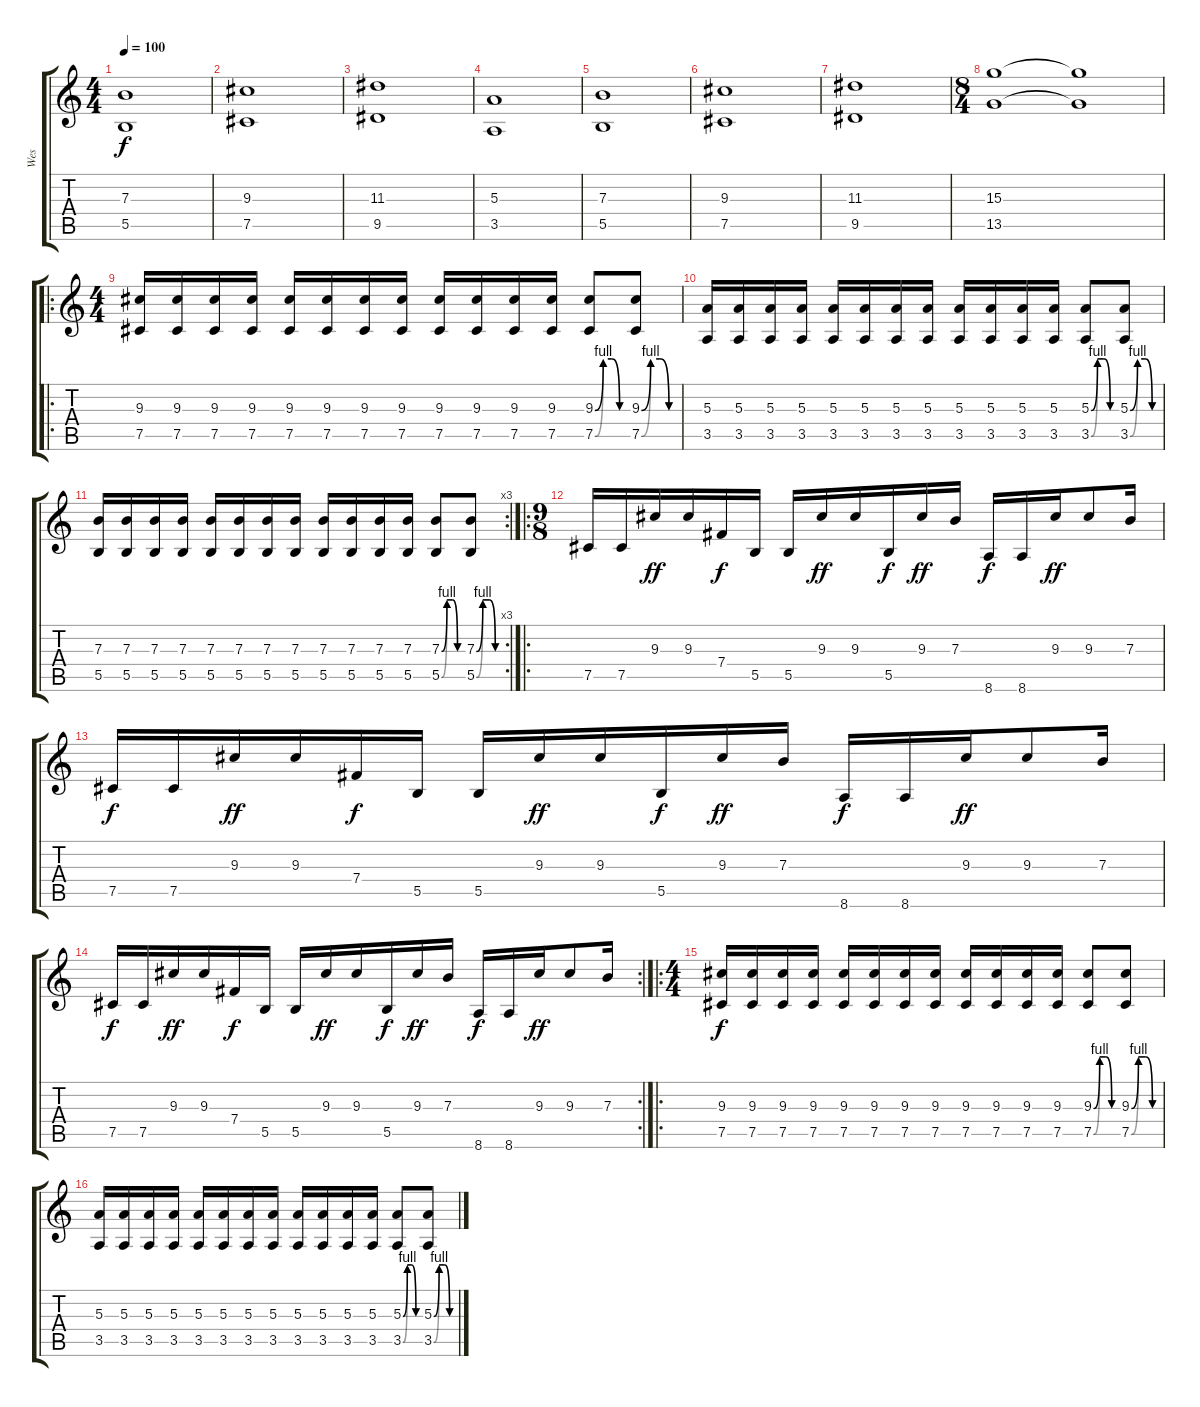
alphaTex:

\track ("Wes" "Wes") {instrument distortionguitar}
\staff {score tabs}
\tuning (Db4 Ab3 E3 B2 Gb2 Db2) {hide}
\ts (4 4)
\tempo 100
\clef g2
\ks c
(7.3 5.5).1{dy f instrument distortionguitar} |
(9.3 7.5).1 |
(11.3 9.5).1 |
(5.3 3.5).1 |
(7.3 5.5).1 |
(9.3 7.5).1 |
(11.3 9.5).1 |
\ts (8 4)
(15.3 13.5).1 (15.3{t} 13.5{t}).1 |
\ro
\ts (4 4)
(9.3 7.5).16{volume 11} (9.3 7.5).16 (9.3 7.5).16 (9.3 7.5).16 (9.3 7.5).16 (9.3 7.5).16 (9.3 7.5).16 (9.3 7.5).16 (9.3 7.5).16 (9.3 7.5).16 (9.3 7.5).16 (9.3 7.5).16 (9.3{be (custom 0 0 15 4 30 4 45 0 60 0)} 7.5{be (custom 0 0 15 4 30 4 45 0 60 0)}).8 (9.3{be (custom 0 0 15 4 30 4 45 0 60 0)} 7.5{be (custom 0 0 15 4 30 4 45 0 60 0)}).8 |
(5.3 3.5).16{volume 11} (5.3 3.5).16 (5.3 3.5).16 (5.3 3.5).16 (5.3 3.5).16 (5.3 3.5).16 (5.3 3.5).16 (5.3 3.5).16 (5.3 3.5).16 (5.3 3.5).16 (5.3 3.5).16 (5.3 3.5).16 (5.3{be (custom 0 0 15 4 30 4 45 0 60 0)} 3.5{be (custom 0 0 15 4 30 4 45 0 60 0)}).8 (5.3{be (custom 0 0 15 4 30 4 45 0 60 0)} 3.5{be (custom 0 0 15 4 30 4 45 0 60 0)}).8 |
\rc 3
(7.3 5.5).16{volume 11} (7.3 5.5).16 (7.3 5.5).16 (7.3 5.5).16 (7.3 5.5).16 (7.3 5.5).16 (7.3 5.5).16 (7.3 5.5).16 (7.3 5.5).16 (7.3 5.5).16 (7.3 5.5).16 (7.3 5.5).16 (7.3{be (custom 0 0 15 4 30 4 45 0 60 0)} 5.5{be (custom 0 0 15 4 30 4 45 0 60 0)}).8 (7.3{be (custom 0 0 15 4 30 4 45 0 60 0)} 5.5{be (custom 0 0 15 4 30 4 45 0 60 0)}).8 |
\ro
\ts (9 8)
7.5.16{volume 7 instrument electricguitarclean} 7.5.16 9.3.16{dy ff} 9.3.16 7.4.16{dy f} 5.5.16 5.5.16 9.3.16{dy ff} 9.3.16 5.5.16{dy f} 9.3.16{dy ff} 7.3.16 8.6.16{dy f} 8.6.16 9.3.16{dy ff} 9.3.8 7.3.16 |
7.5.16{dy f volume 7 instrument electricguitarclean} 7.5.16 9.3.16{dy ff} 9.3.16 7.4.16{dy f} 5.5.16 5.5.16 9.3.16{dy ff} 9.3.16 5.5.16{dy f} 9.3.16{dy ff} 7.3.16 8.6.16{dy f} 8.6.16 9.3.16{dy ff} 9.3.8 7.3.16 |
\rc 2
7.5.16{dy f volume 7 instrument electricguitarclean} 7.5.16 9.3.16{dy ff} 9.3.16 7.4.16{dy f} 5.5.16 5.5.16 9.3.16{dy ff} 9.3.16 5.5.16{dy f} 9.3.16{dy ff} 7.3.16 8.6.16{dy f} 8.6.16 9.3.16{dy ff} 9.3.8 7.3.16 |
\ro
\ts (4 4)
(9.3 7.5).16{dy f volume 11 instrument distortionguitar} (9.3 7.5).16 (9.3 7.5).16 (9.3 7.5).16 (9.3 7.5).16 (9.3 7.5).16 (9.3 7.5).16 (9.3 7.5).16 (9.3 7.5).16 (9.3 7.5).16 (9.3 7.5).16 (9.3 7.5).16 (9.3{be (custom 0 0 15 4 30 4 45 0 60 0)} 7.5{be (custom 0 0 15 4 30 4 45 0 60 0)}).8 (9.3{be (custom 0 0 15 4 30 4 45 0 60 0)} 7.5{be (custom 0 0 15 4 30 4 45 0 60 0)}).8 |
(5.3 3.5).16{volume 11} (5.3 3.5).16 (5.3 3.5).16 (5.3 3.5).16 (5.3 3.5).16 (5.3 3.5).16 (5.3 3.5).16 (5.3 3.5).16 (5.3 3.5).16 (5.3 3.5).16 (5.3 3.5).16 (5.3 3.5).16 (5.3{be (custom 0 0 15 4 30 4 45 0 60 0)} 3.5{be (custom 0 0 15 4 30 4 45 0 60 0)}).8 (5.3{be (custom 0 0 15 4 30 4 45 0 60 0)} 3.5{be (custom 0 0 15 4 30 4 45 0 60 0)}).8
